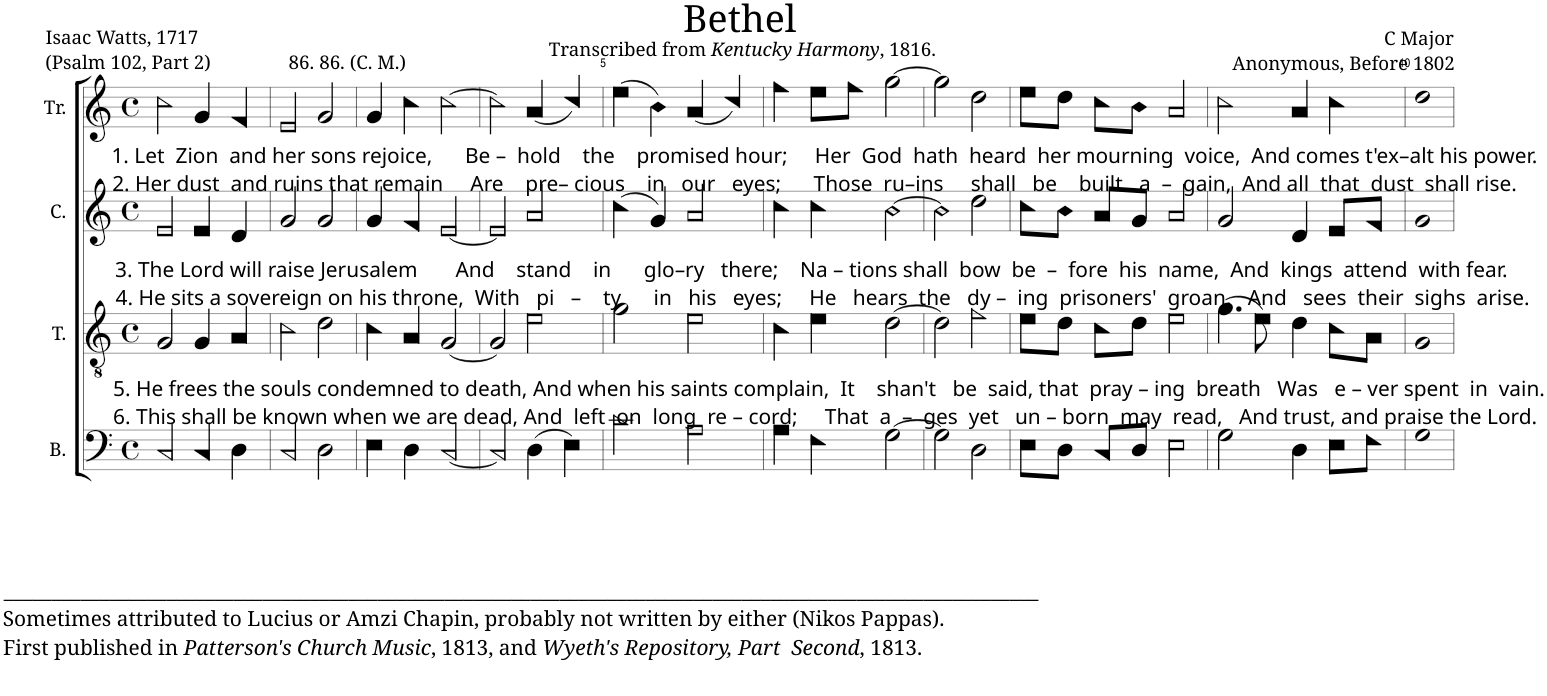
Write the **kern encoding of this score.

**kern	**kern	**kern	**kern
*part4	*part3	*part2	*part1
*staff4	*staff3	*staff2	*staff1
*I"B.	*I"T.	*I"C.	*I"Tr.
*I'B.	*I'T.	*I'C.	*I'Tr.
*clefF4	*clefGv2	*clefG2	*clefG2
*k[]	*k[]	*k[]	*k[]
*M4/4	*M4/4	*M4/4	*M4/4
*met(c)	*met(c)	*met(c)	*met(c)
=1	=1	=1	=1
!	!	!	!LO:TX:b:t=1. Let  Zion  and her sons rejoice,      Be –  hold    the    promised hour;     Her  God  hath  heard  her mourning  voice,  And comes t'ex–alt his power.
!	!	!	!LO:TX:b:t=2. Her dust  and ruins that remain     Are    pre– cious    in   our   eyes;      Those  ru–ins     shall   be    built   a  –  gain,  And all  that  dust  shall rise.
!	!	!LO:TX:b:t=3. The Lord will raise Jerusalem       And    stand    in      glo–ry   there;    Na – tions shall  bow  be  –  fore  his  name,  And  kings  attend  with fear.	!
!	!	!LO:TX:b:t=4. He sits a sovereign on his throne,  With   pi   –    ty      in   his   eyes;     He   hears  the   dy –  ing  prisoners'  groan,   And   sees  their  sighs  arise.	!
!	!LO:TX:b:t=5. He frees the souls condemned to death, And when his saints complain,  It    shan't   be  said, that  pray – ing  breath   Was   e – ver spent  in  vain.	!	!
!	!LO:TX:b:t=6. This shall be known when we are dead, And  left  on  long  re – cord;     That  a  –  ges  yet   un – born  may  read,   And trust, and praise the Lord.	!	!
!LO:TX:b:t=____________________________________________________________________________________________________________	!	!	!
!LO:TX:b:t=Sometimes attributed to Lucius or Amzi Chapin, probably not written by either (Nikos Pappas).	!	!	!
!LO:TX:b:t=First published in	!	!	!
!LO:TX:b:i:t=Patterson's Church Music	!	!	!
!LO:TX:b:t=, 1813, and	!	!	!
!LO:TX:b:i:t=Wyeth's Repository, Part  Second	!	!	!
!LO:TX:b:t=, 1813.	!	!	!
2C!/	2G!/	2e!/	2cc!\
4C!/	4G!/	4e!/	4g!/
4D!\	4A!/	4d!/	4f!/
=2	=2	=2	=2
2C!/	2c!\	2g!/	2e!/
2D!\	2d!\	2g!/	2g!/
=3	=3	=3	=3
4E!\	4c!\	4g!/	4g!/
4D!\	4A!/	4f!/	4cc!\
[2C!/	[2G!/	[2e!/	[2cc!\
=4	=4	=4	=4
2C!/]	2G!/]	2e!/]	2cc!\]
(4D!\	2e!\	2a!/	(4a!/
4E!\)	.	.	4cc!/)
=5	=5	=5	=5
2c!\	2g!\	(4cc!\	(4ee!\
.	.	4g!/)	4b!\)
2A!\	2e!\	2a!/	(4a!/
.	.	.	4cc!/)
=6	=6	=6	=6
4A!\	4c!\	4cc!\	4ff!\
4F!\	4e!\	4cc!\	8ee!\L
.	.	.	8ff!\J
[2G!\	[2d!\	[2b!\	[2gg!\
=7	=7	=7	=7
2G!\]	2d!\]	2b!\]	2gg!\]
2D!\	2f!\	2dd!\	2dd!\
=8	=8	=8	=8
8E!\L	8e!\L	8cc!\L	8ee!\L
8D!\J	8d!\J	8b!\J	8dd!\J
8C!/L	8c!\L	8a!/L	8cc!\L
8D!/J	8d!\J	8g!/J	8b!\J
2E!\	2e!\	2a!/	2a!/
=9	=9	=9	=9
2G!\	(4.g!\	2g!/	2cc!\
.	8e!\)	.	.
4D!\	4d!\	4d!/	4a!/
8E!\L	8c!\L	8e!/L	4cc!\
8F!\J	8A!\J	8f!/J	.
=10	=10	=10	=10
1G!	1G!	1g!	1dd!
=	=	=	=
*-	*-	*-	*-
